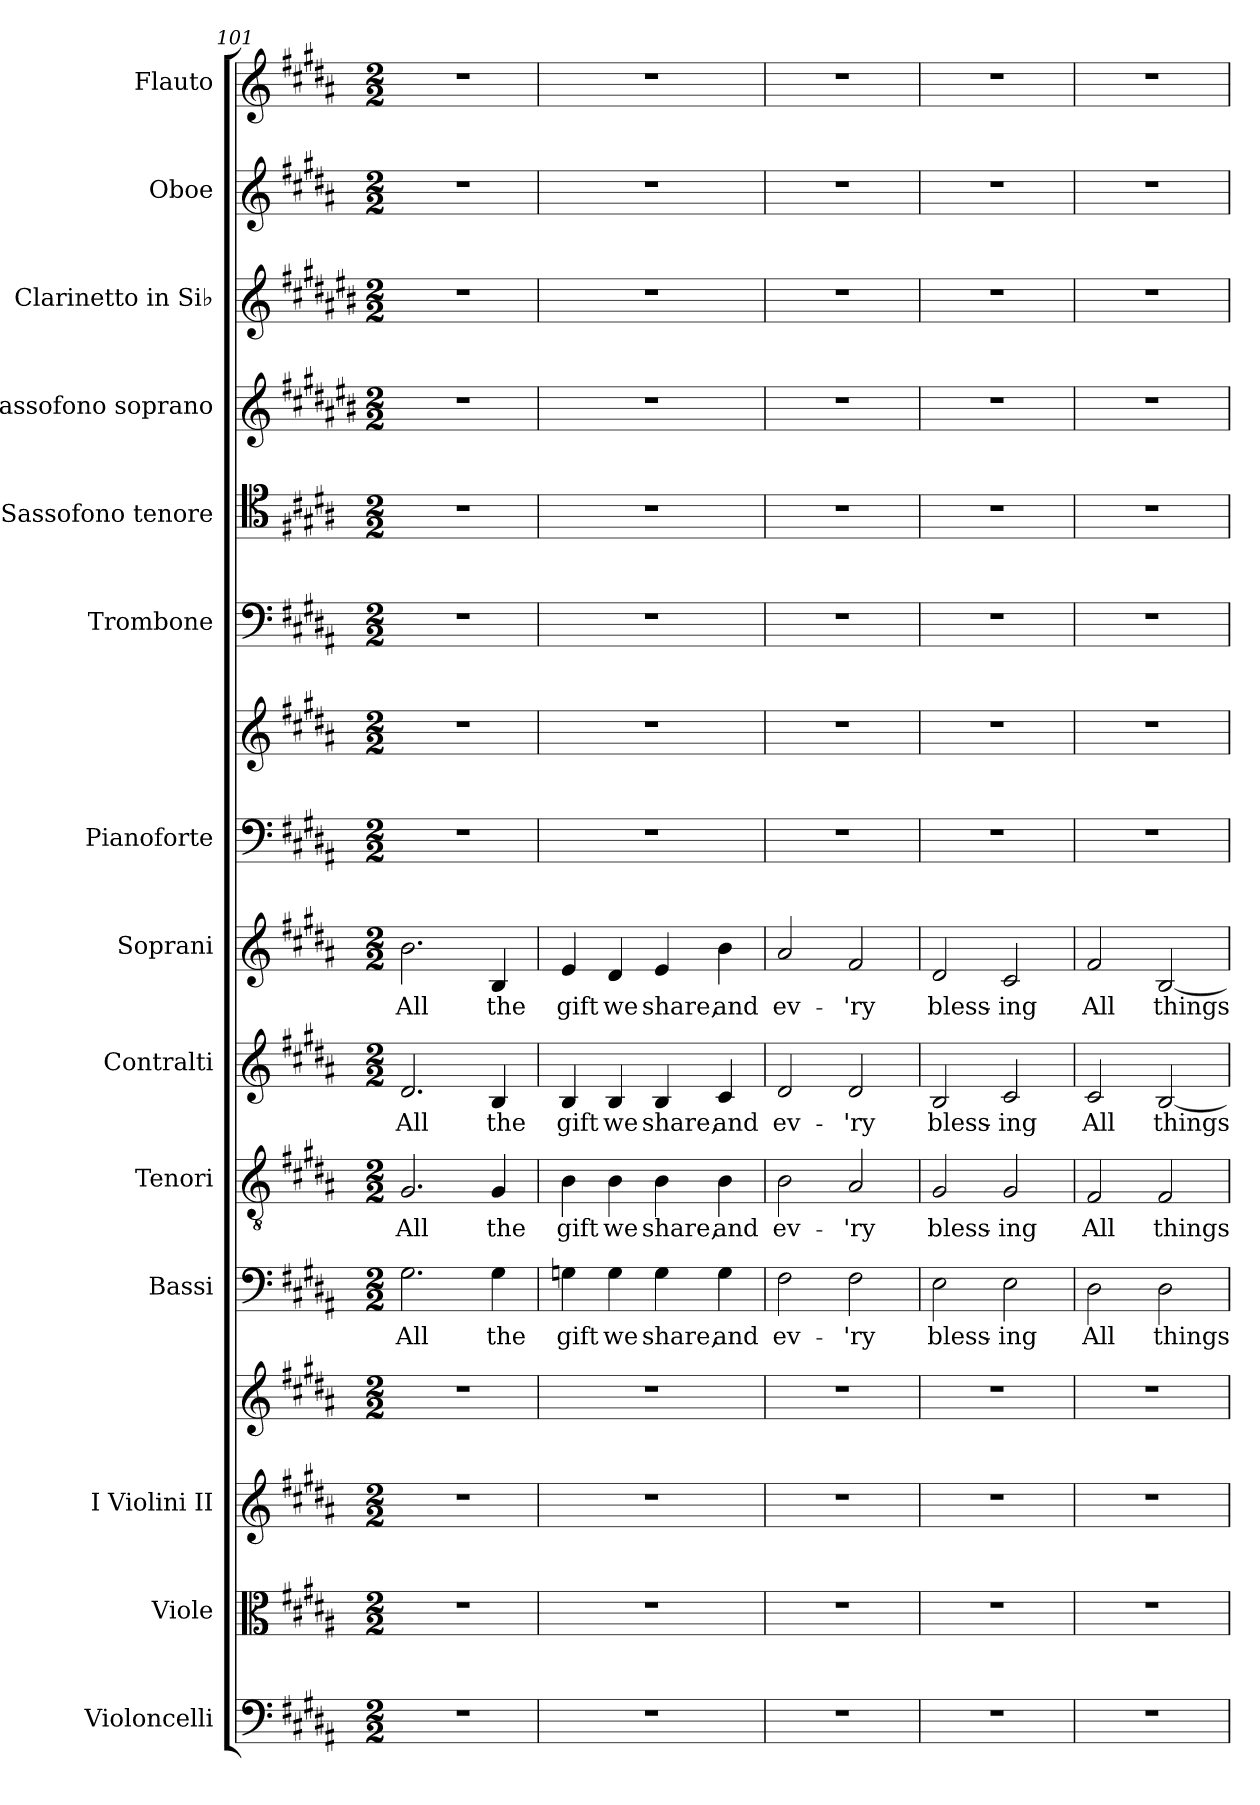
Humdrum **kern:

**kern	**kern	**kern	**kern	**kern	**text	**kern	**text	**kern	**text	**kern	**text	**kern	**kern	**kern	**kern	**kern	**kern	**kern	**kern
*part14	*part13	*part12	*part12	*part11	*part11	*part10	*part10	*part9	*part9	*part8	*part8	*part7	*part7	*part6	*part5	*part4	*part3	*part2	*part1
*staff16	*staff15	*staff14	*staff13	*staff12	*staff12	*staff11	*staff11	*staff10	*staff10	*staff9	*staff9	*staff8	*staff7	*staff6	*staff5	*staff4	*staff3	*staff2	*staff1
*I"Violoncelli	*I"Viole	*I"I  Violini  II	*	*I"Bassi	*	*I"Tenori	*	*I"Contralti	*	*I"Soprani	*	*I"Pianoforte	*	*I"Trombone	*I"Sassofono tenore	*I"Sassofono soprano	*I"Clarinetto in Si♭	*I"Oboe	*I"Flauto
*I'Vc	*	*I'Vln	*	*I'B	*	*I'T	*	*I'A	*	*I'S	*	*I'Pno	*	*I'Trb	*	*	*I'Cl	*I'Ob	*I'Fl
*clefF4	*clefC3	*clefG2	*clefG2	*clefF4	*	*clefGv2	*	*clefG2	*	*clefG2	*	*clefF4	*clefG2	*clefF4	*clefC4	*clefG2	*clefG2	*clefG2	*clefG2
*	*	*	*	*	*	*	*	*	*	*	*	*	*	*	*ITrd8c14	*ITrd1c2	*ITrd1c2	*	*
*k[f#c#g#d#a#]	*k[f#c#g#d#a#]	*k[f#c#g#d#a#]	*k[f#c#g#d#a#]	*k[f#c#g#d#a#]	*	*k[f#c#g#d#a#]	*	*k[f#c#g#d#a#]	*	*k[f#c#g#d#a#]	*	*k[f#c#g#d#a#]	*k[f#c#g#d#a#]	*k[f#c#g#d#a#]	*k[f#c#g#d#a#]	*k[f#c#g#d#a#]	*k[f#c#g#d#a#]	*k[f#c#g#d#a#]	*k[f#c#g#d#a#]
*M2/2	*M2/2	*M2/2	*M2/2	*M2/2	*	*M2/2	*	*M2/2	*	*M2/2	*	*M2/2	*M2/2	*M2/2	*M2/2	*M2/2	*M2/2	*M2/2	*M2/2
=101	=101	=101	=101	=101	=101	=101	=101	=101	=101	=101	=101	=101	=101	=101	=101	=101	=101	=101	=101
!	!	!	!	!	!LO:LY:b	!	!LO:LY:b	!	!LO:LY:b	!	!LO:LY:b	!	!	!	!	!	!	!	!
1r	1r	1r	1r	2.G#\	All	2.G#/	All	2.d#/	All	2.b\	All	1r	1r	1r	1r	1r	1r	1r	1r
!	!	!	!	!	!LO:LY:b	!	!LO:LY:b	!	!LO:LY:b	!	!LO:LY:b	!	!	!	!	!	!	!	!
.	.	.	.	4G#\	the	4G#/	the	4B/	the	4B/	the	.	.	.	.	.	.	.	.
=102	=102	=102	=102	=102	=102	=102	=102	=102	=102	=102	=102	=102	=102	=102	=102	=102	=102	=102	=102
!	!	!	!	!	!LO:LY:b	!	!LO:LY:b	!	!LO:LY:b	!	!LO:LY:b	!	!	!	!	!	!	!	!
1r	1r	1r	1r	4Gn\	gift	4B\	gift	4B/	gift	4e/	gift	1r	1r	1r	1r	1r	1r	1r	1r
!	!	!	!	!	!LO:LY:b	!	!LO:LY:b	!	!LO:LY:b	!	!LO:LY:b	!	!	!	!	!	!	!	!
.	.	.	.	4G\	we	4B\	we	4B/	we	4d#/	we	.	.	.	.	.	.	.	.
!	!	!	!	!	!LO:LY:b	!	!LO:LY:b	!	!LO:LY:b	!	!LO:LY:b	!	!	!	!	!	!	!	!
.	.	.	.	4G\	share,	4B\	share,	4B/	share,	4e/	share,	.	.	.	.	.	.	.	.
!	!	!	!	!	!LO:LY:b	!	!LO:LY:b	!	!LO:LY:b	!	!LO:LY:b	!	!	!	!	!	!	!	!
.	.	.	.	4G\	and	4B\	and	4c#/	and	4b\	and	.	.	.	.	.	.	.	.
!!LO:PB:g=z
=103	=103	=103	=103	=103	=103	=103	=103	=103	=103	=103	=103	=103	=103	=103	=103	=103	=103	=103	=103
!	!	!	!	!	!LO:LY:b	!	!LO:LY:b	!	!LO:LY:b	!	!LO:LY:b	!	!	!	!	!	!	!	!
1r	1r	1r	1r	2F#\	ev-	2B\	ev-	2d#/	ev-	2a#/	ev-	1r	1r	1r	1r	1r	1r	1r	1r
!	!	!	!	!	!LO:LY:b	!	!LO:LY:b	!	!LO:LY:b	!	!LO:LY:b	!	!	!	!	!	!	!	!
.	.	.	.	2F#\	-'ry	2A#/	-'ry	2d#/	-'ry	2f#/	-'ry	.	.	.	.	.	.	.	.
=104	=104	=104	=104	=104	=104	=104	=104	=104	=104	=104	=104	=104	=104	=104	=104	=104	=104	=104	=104
!	!	!	!	!	!LO:LY:b	!	!LO:LY:b	!	!LO:LY:b	!	!LO:LY:b	!	!	!	!	!	!	!	!
1r	1r	1r	1r	2E\	bless-	2G#/	bless-	2B/	bless-	2d#/	bless-	1r	1r	1r	1r	1r	1r	1r	1r
!	!	!	!	!	!LO:LY:b	!	!LO:LY:b	!	!LO:LY:b	!	!LO:LY:b	!	!	!	!	!	!	!	!
.	.	.	.	2E\	-ing	2G#/	-ing	2c#/	-ing	2c#/	-ing	.	.	.	.	.	.	.	.
=105	=105	=105	=105	=105	=105	=105	=105	=105	=105	=105	=105	=105	=105	=105	=105	=105	=105	=105	=105
!	!	!	!	!	!LO:LY:b	!	!LO:LY:b	!	!LO:LY:b	!	!LO:LY:b	!	!	!	!	!	!	!	!
1r	1r	1r	1r	2D#\	All	2F#/	All	2c#/	All	2f#/	All	1r	1r	1r	1r	1r	1r	1r	1r
!	!	!	!	!	!LO:LY:b	!	!LO:LY:b	!	!LO:LY:b	!	!LO:LY:b	!	!	!	!	!	!	!	!
.	.	.	.	2D#\	things	2F#/	things	[2B/	things	[2B/	things	.	.	.	.	.	.	.	.
=	=	=	=	=	=	=	=	=	=	=	=	=	=	=	=	=	=	=	=
*-	*-	*-	*-	*-	*-	*-	*-	*-	*-	*-	*-	*-	*-	*-	*-	*-	*-	*-	*-
